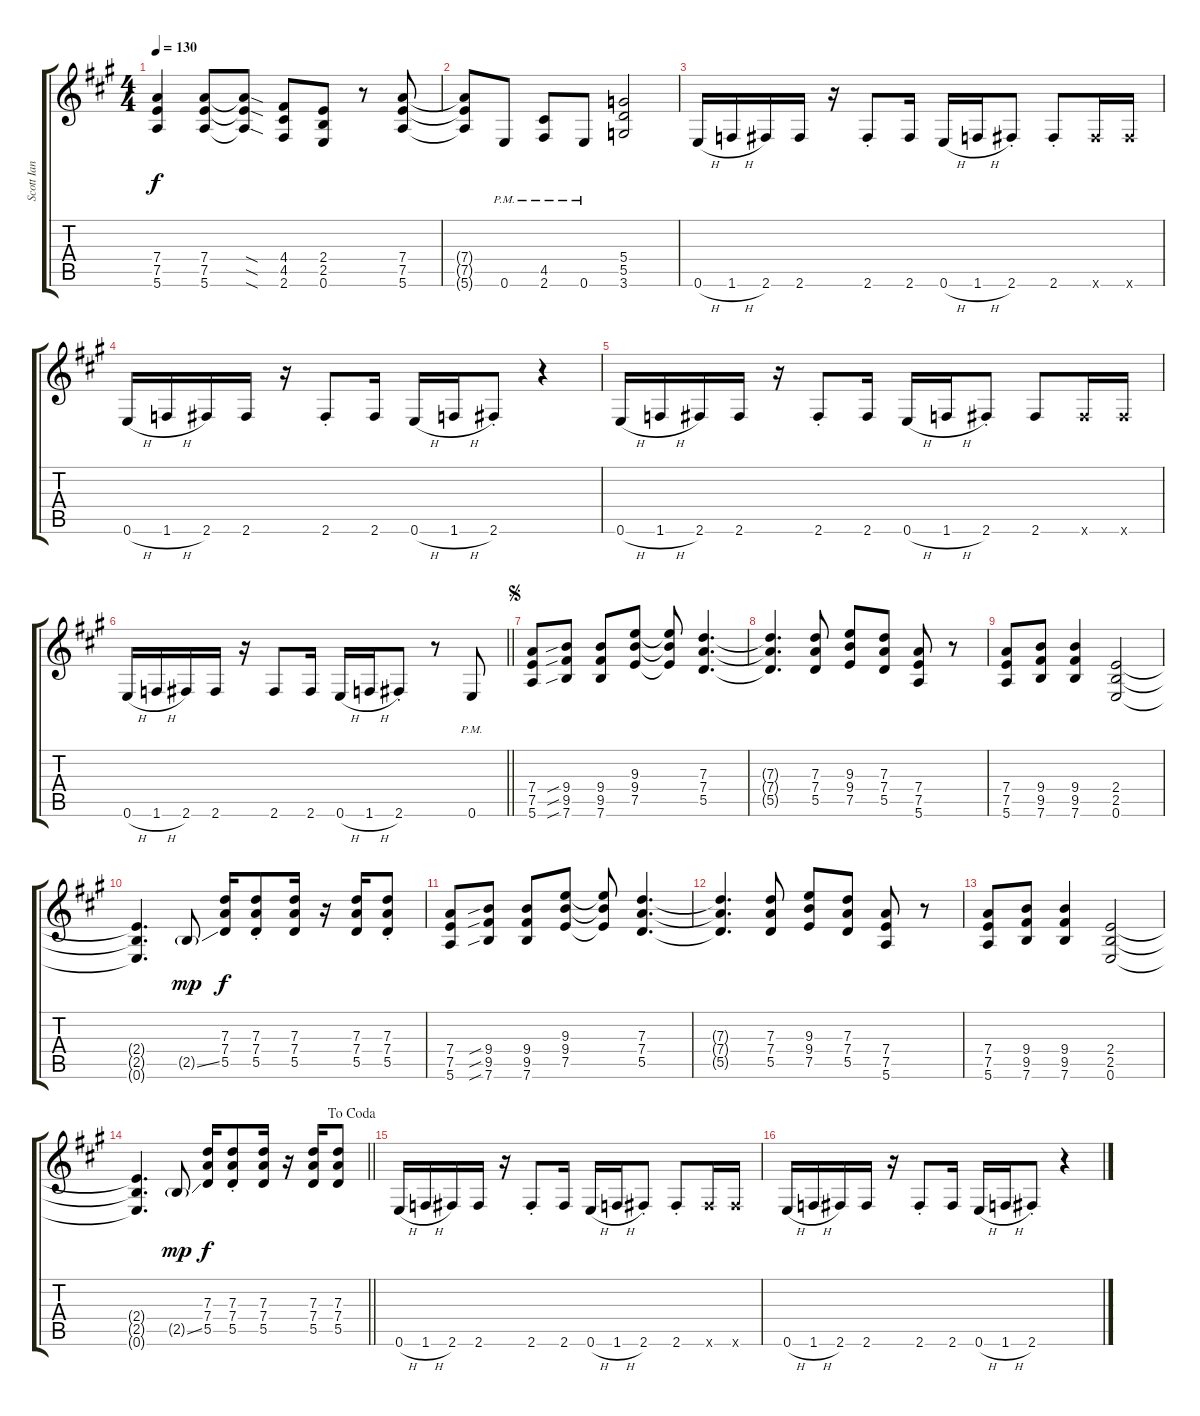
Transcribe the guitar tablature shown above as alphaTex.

\track ("Scott Ian" "Scott Ian") {instrument distortionguitar}
\staff {score tabs}
\tuning (E4 B3 G3 D3 A2 E2) {hide}
\ts (4 4)
\tempo 130
\clef g2
\ks a
(7.4 7.5 5.6).4{dy f} (7.4 7.5 5.6).8 (7.4{sod t} 7.5{sod t} 5.6{sod t}).8 (4.4 4.5 2.6).8 (2.4 2.5 0.6).8 r.8 (7.4 7.5 5.6).8 |
(7.4{t} 7.5{t} 5.6{t}).8 0.6{pm}.8 (4.5{pm} 2.6{pm}).8 0.6{pm}.8 (5.4 5.5 3.6).2 |
0.6{h}.16 1.6{h}.16 2.6.16 2.6.16 r.16 2.6{st}.8 2.6.16 0.6{h}.16 1.6{h}.16 2.6{st}.8 2.6{st}.8 2.6{x}.16 2.6{x}.16 |
0.6{h}.16 1.6{h}.16 2.6.16 2.6.16 r.16 2.6{st}.8 2.6.16 0.6{h}.16 1.6{h}.16 2.6{st}.8 r.4 |
0.6{h}.16 1.6{h}.16 2.6.16 2.6.16 r.16 2.6{st}.8 2.6.16 0.6{h}.16 1.6{h}.16 2.6{st}.8 2.6.8 2.6{x}.16 2.6{x}.16 |
\barLineRight lightlight
0.6{h}.16 1.6{h}.16 2.6.16 2.6.16 r.16 2.6.8 2.6.16 0.6{h}.16 1.6{h}.16 2.6{st}.8 r.8 0.6{pm}.8 |
\jump segno
(7.4 7.5 5.6).8 (9.4{sib} 9.5{sib} 7.6{sib}).8 (9.4 9.5 7.6).8 (9.3 9.4 7.5).8 (9.3{t} 9.4{t} 7.5{t}).8 (7.3 7.4 5.5).4{d} |
(7.3{t} 7.4{t} 5.5{t}).4{d} (7.3 7.4 5.5).8 (9.3 9.4 7.5).8 (7.3 7.4 5.5).8 (7.4 7.5 5.6).8 r.8 |
(7.4 7.5 5.6).8 (9.4 9.5 7.6).8 (9.4 9.5 7.6).4 (2.4 2.5 0.6).2 |
(2.4{t} 2.5{t} 0.6{t}).4{d} 2.5{ss g}.8{dy mp} (7.3 7.4 5.5).16{dy f} (7.3{st} 7.4{st} 5.5{st}).8 (7.3 7.4 5.5).16 r.16 (7.3 7.4 5.5).16 (7.3{st} 7.4{st} 5.5{st}).8 |
(7.4 7.5 5.6).8 (9.4{sib} 9.5{sib} 7.6{sib}).8 (9.4 9.5 7.6).8 (9.3 9.4 7.5).8 (9.3{t} 9.4{t} 7.5{t}).8 (7.3 7.4 5.5).4{d} |
(7.3{t} 7.4{t} 5.5{t}).4{d} (7.3 7.4 5.5).8 (9.3 9.4 7.5).8 (7.3 7.4 5.5).8 (7.4 7.5 5.6).8 r.8 |
(7.4 7.5 5.6).8 (9.4 9.5 7.6).8 (9.4 9.5 7.6).4 (2.4 2.5 0.6).2 |
\jump dacoda
\barLineRight lightlight
(2.4{t} 2.5{t} 0.6{t}).4{d} 2.5{ss g}.8{dy mp} (7.3 7.4 5.5).16{dy f} (7.3{st} 7.4{st} 5.5{st}).8 (7.3 7.4 5.5).16 r.16 (7.3 7.4 5.5).16 (7.3 7.4 5.5).8 |
0.6{h}.16 1.6{h}.16 2.6.16 2.6.16 r.16 2.6{st}.8 2.6.16 0.6{h}.16 1.6{h}.16 2.6{st}.8 2.6{st}.8 2.6{x}.16 2.6{x}.16 |
0.6{h}.16 1.6{h}.16 2.6.16 2.6.16 r.16 2.6{st}.8 2.6.16 0.6{h}.16 1.6{h}.16 2.6{st}.8 r.4
